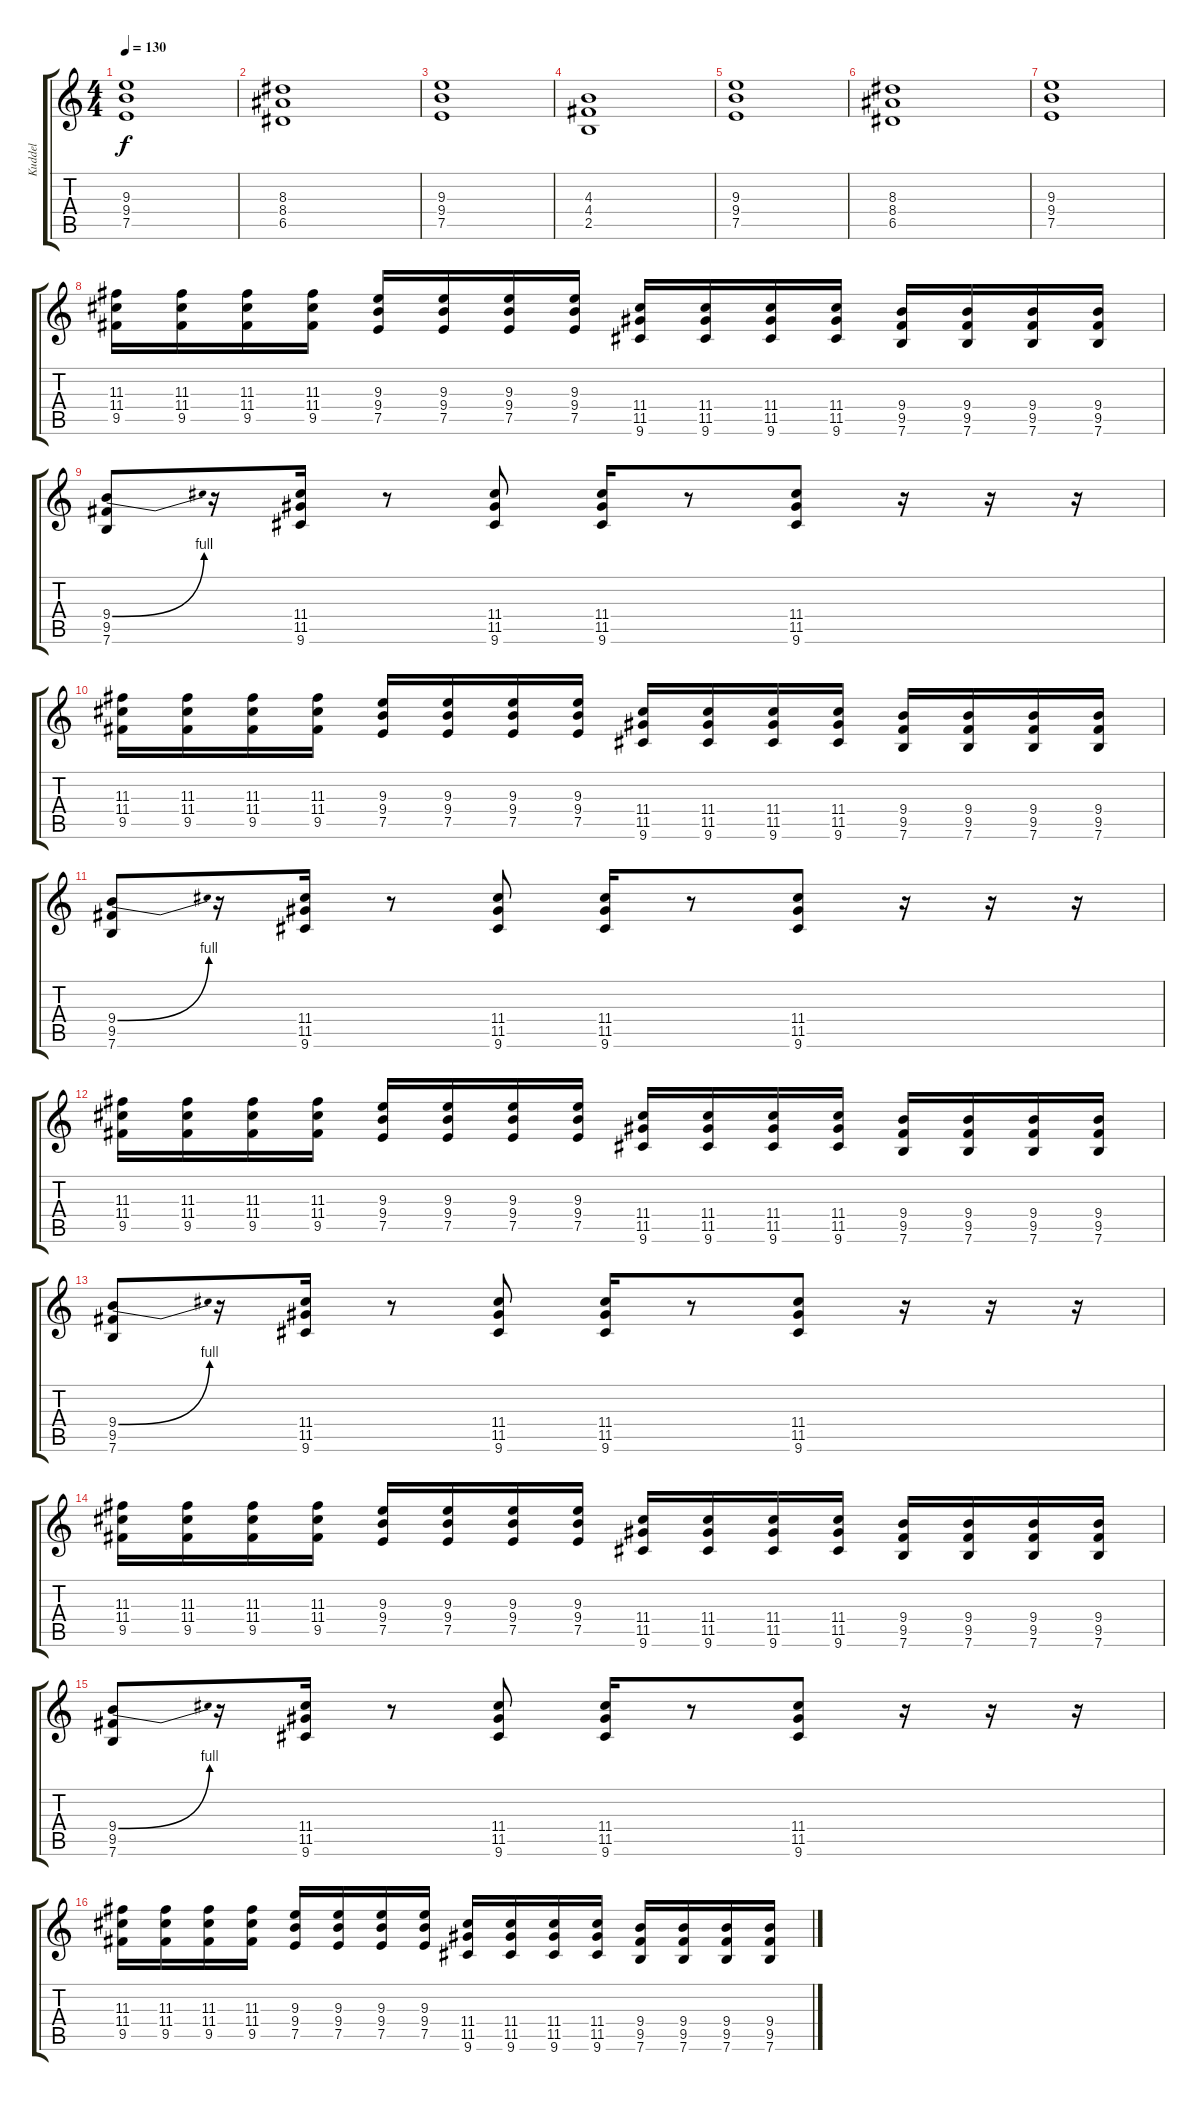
\track ("Kuddel" "Kuddel") {instrument overdrivenguitar}
\staff {score tabs}
\tuning (E4 B3 G3 D3 A2 E2) {hide}
\ts (4 4)
\tempo 130
\clef g2
\ks c
(9.3 9.4 7.5).1{dy f} |
(8.3 8.4 6.5).1 |
(9.3 9.4 7.5).1 |
(4.3 4.4 2.5).1 |
(9.3 9.4 7.5).1 |
(8.3 8.4 6.5).1 |
(9.3 9.4 7.5).1 |
(11.3 11.4 9.5).16 (11.3 11.4 9.5).16 (11.3 11.4 9.5).16 (11.3 11.4 9.5).16 (9.3 9.4 7.5).16 (9.3 9.4 7.5).16 (9.3 9.4 7.5).16 (9.3 9.4 7.5).16 (11.4 11.5 9.6).16 (11.4 11.5 9.6).16 (11.4 11.5 9.6).16 (11.4 11.5 9.6).16 (9.4 9.5 7.6).16 (9.4 9.5 7.6).16 (9.4 9.5 7.6).16 (9.4 9.5 7.6).16 |
(9.4{be (bend 0 0 60 4)} 9.5 7.6).8 r.16 (11.4 11.5 9.6).16 r.8 (11.4 11.5 9.6).8 (11.4 11.5 9.6).16 r.8 (11.4 11.5 9.6).8 r.16 r.16 r.16 |
(11.3 11.4 9.5).16 (11.3 11.4 9.5).16 (11.3 11.4 9.5).16 (11.3 11.4 9.5).16 (9.3 9.4 7.5).16 (9.3 9.4 7.5).16 (9.3 9.4 7.5).16 (9.3 9.4 7.5).16 (11.4 11.5 9.6).16 (11.4 11.5 9.6).16 (11.4 11.5 9.6).16 (11.4 11.5 9.6).16 (9.4 9.5 7.6).16 (9.4 9.5 7.6).16 (9.4 9.5 7.6).16 (9.4 9.5 7.6).16 |
(9.4{be (bend 0 0 60 4)} 9.5 7.6).8 r.16 (11.4 11.5 9.6).16 r.8 (11.4 11.5 9.6).8 (11.4 11.5 9.6).16 r.8 (11.4 11.5 9.6).8 r.16 r.16 r.16 |
(11.3 11.4 9.5).16 (11.3 11.4 9.5).16 (11.3 11.4 9.5).16 (11.3 11.4 9.5).16 (9.3 9.4 7.5).16 (9.3 9.4 7.5).16 (9.3 9.4 7.5).16 (9.3 9.4 7.5).16 (11.4 11.5 9.6).16 (11.4 11.5 9.6).16 (11.4 11.5 9.6).16 (11.4 11.5 9.6).16 (9.4 9.5 7.6).16 (9.4 9.5 7.6).16 (9.4 9.5 7.6).16 (9.4 9.5 7.6).16 |
(9.4{be (bend 0 0 60 4)} 9.5 7.6).8 r.16 (11.4 11.5 9.6).16 r.8 (11.4 11.5 9.6).8 (11.4 11.5 9.6).16 r.8 (11.4 11.5 9.6).8 r.16 r.16 r.16 |
(11.3 11.4 9.5).16 (11.3 11.4 9.5).16 (11.3 11.4 9.5).16 (11.3 11.4 9.5).16 (9.3 9.4 7.5).16 (9.3 9.4 7.5).16 (9.3 9.4 7.5).16 (9.3 9.4 7.5).16 (11.4 11.5 9.6).16 (11.4 11.5 9.6).16 (11.4 11.5 9.6).16 (11.4 11.5 9.6).16 (9.4 9.5 7.6).16 (9.4 9.5 7.6).16 (9.4 9.5 7.6).16 (9.4 9.5 7.6).16 |
(9.4{be (bend 0 0 60 4)} 9.5 7.6).8 r.16 (11.4 11.5 9.6).16 r.8 (11.4 11.5 9.6).8 (11.4 11.5 9.6).16 r.8 (11.4 11.5 9.6).8 r.16 r.16 r.16 |
(11.3 11.4 9.5).16 (11.3 11.4 9.5).16 (11.3 11.4 9.5).16 (11.3 11.4 9.5).16 (9.3 9.4 7.5).16 (9.3 9.4 7.5).16 (9.3 9.4 7.5).16 (9.3 9.4 7.5).16 (11.4 11.5 9.6).16 (11.4 11.5 9.6).16 (11.4 11.5 9.6).16 (11.4 11.5 9.6).16 (9.4 9.5 7.6).16 (9.4 9.5 7.6).16 (9.4 9.5 7.6).16 (9.4 9.5 7.6).16
